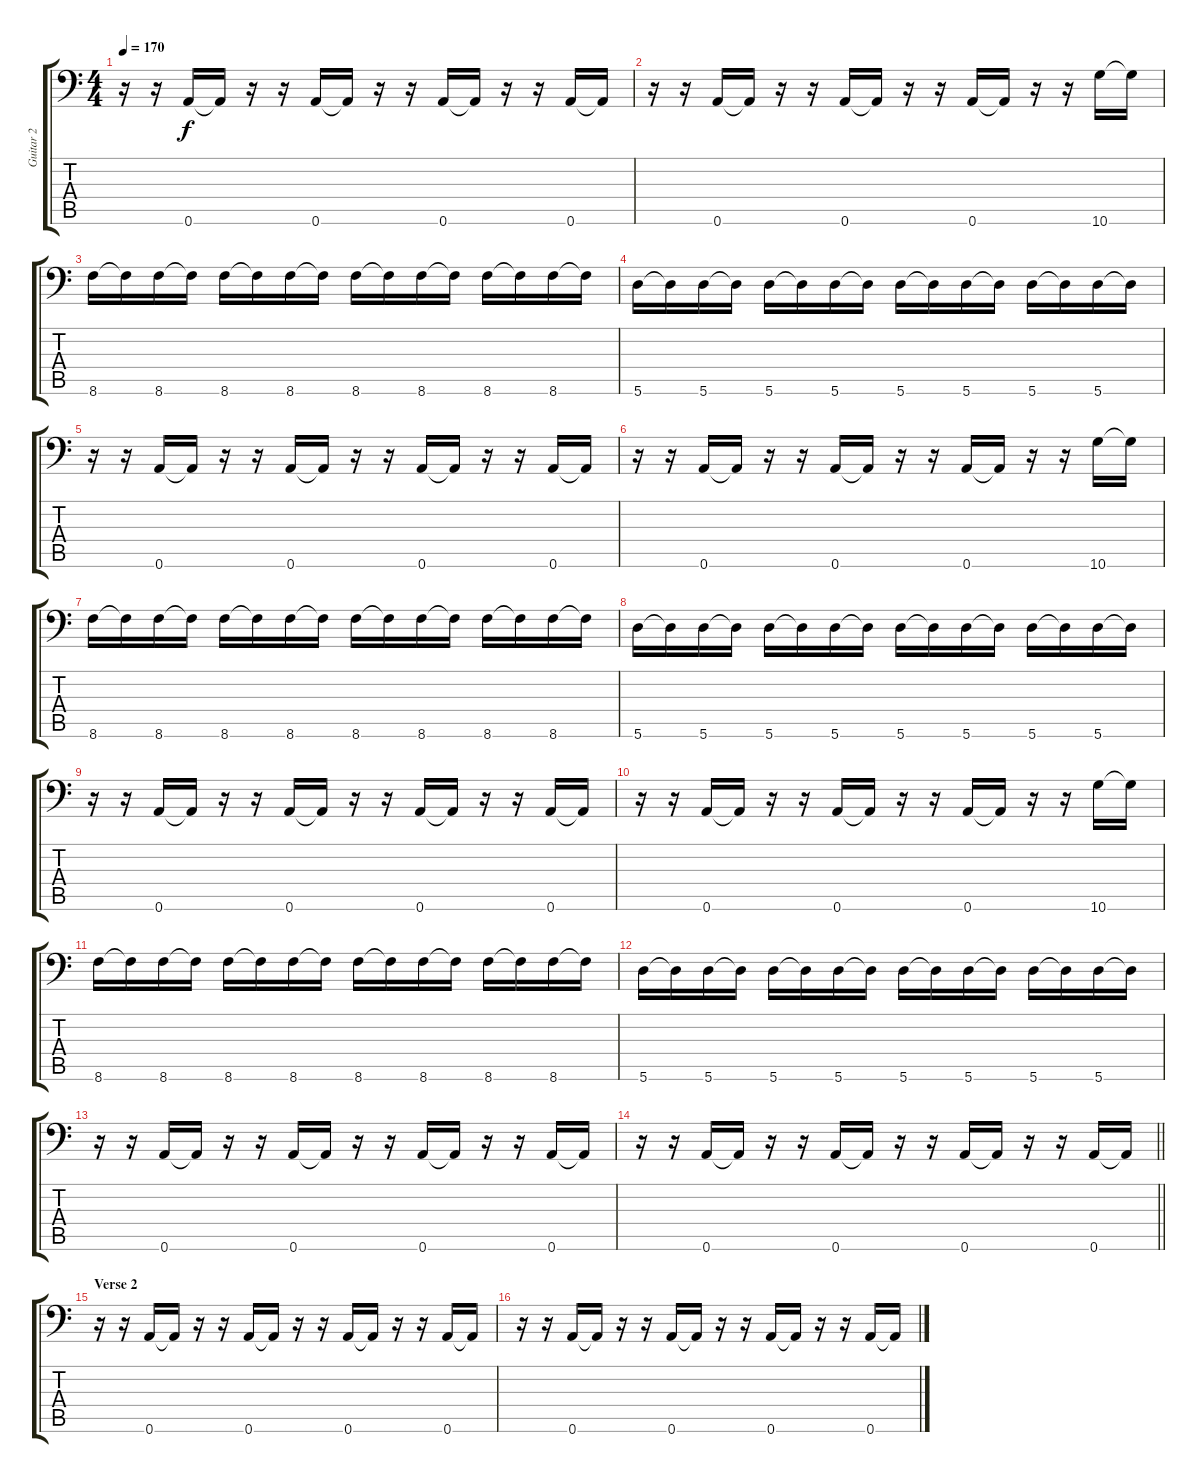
\track ("Guitar 2" "Guitar 2") {instrument distortionguitar}
\staff {score tabs}
\tuning (B3 Gb3 D3 A2 E2 A1) {hide}
\ts (4 4)
\tempo 170
\clef f4
\ks c
r.16{dy f} r.16 0.6.16 0.6{t}.16 r.16 r.16 0.6.16 0.6{t}.16 r.16 r.16 0.6.16 0.6{t}.16 r.16 r.16 0.6.16 0.6{t}.16 |
r.16 r.16 0.6.16 0.6{t}.16 r.16 r.16 0.6.16 0.6{t}.16 r.16 r.16 0.6.16 0.6{t}.16 r.16 r.16 10.6.16 10.6{t}.16 |
8.6.16 8.6{t}.16 8.6.16 8.6{t}.16 8.6.16 8.6{t}.16 8.6.16 8.6{t}.16 8.6.16 8.6{t}.16 8.6.16 8.6{t}.16 8.6.16 8.6{t}.16 8.6.16 8.6{t}.16 |
5.6.16 5.6{t}.16 5.6.16 5.6{t}.16 5.6.16 5.6{t}.16 5.6.16 5.6{t}.16 5.6.16 5.6{t}.16 5.6.16 5.6{t}.16 5.6.16 5.6{t}.16 5.6.16 5.6{t}.16 |
r.16 r.16 0.6.16 0.6{t}.16 r.16 r.16 0.6.16 0.6{t}.16 r.16 r.16 0.6.16 0.6{t}.16 r.16 r.16 0.6.16 0.6{t}.16 |
r.16 r.16 0.6.16 0.6{t}.16 r.16 r.16 0.6.16 0.6{t}.16 r.16 r.16 0.6.16 0.6{t}.16 r.16 r.16 10.6.16 10.6{t}.16 |
8.6.16 8.6{t}.16 8.6.16 8.6{t}.16 8.6.16 8.6{t}.16 8.6.16 8.6{t}.16 8.6.16 8.6{t}.16 8.6.16 8.6{t}.16 8.6.16 8.6{t}.16 8.6.16 8.6{t}.16 |
5.6.16 5.6{t}.16 5.6.16 5.6{t}.16 5.6.16 5.6{t}.16 5.6.16 5.6{t}.16 5.6.16 5.6{t}.16 5.6.16 5.6{t}.16 5.6.16 5.6{t}.16 5.6.16 5.6{t}.16 |
r.16 r.16 0.6.16 0.6{t}.16 r.16 r.16 0.6.16 0.6{t}.16 r.16 r.16 0.6.16 0.6{t}.16 r.16 r.16 0.6.16 0.6{t}.16 |
r.16 r.16 0.6.16 0.6{t}.16 r.16 r.16 0.6.16 0.6{t}.16 r.16 r.16 0.6.16 0.6{t}.16 r.16 r.16 10.6.16 10.6{t}.16 |
8.6.16 8.6{t}.16 8.6.16 8.6{t}.16 8.6.16 8.6{t}.16 8.6.16 8.6{t}.16 8.6.16 8.6{t}.16 8.6.16 8.6{t}.16 8.6.16 8.6{t}.16 8.6.16 8.6{t}.16 |
5.6.16 5.6{t}.16 5.6.16 5.6{t}.16 5.6.16 5.6{t}.16 5.6.16 5.6{t}.16 5.6.16 5.6{t}.16 5.6.16 5.6{t}.16 5.6.16 5.6{t}.16 5.6.16 5.6{t}.16 |
r.16 r.16 0.6.16 0.6{t}.16 r.16 r.16 0.6.16 0.6{t}.16 r.16 r.16 0.6.16 0.6{t}.16 r.16 r.16 0.6.16 0.6{t}.16 |
\barLineRight lightlight
r.16 r.16 0.6.16 0.6{t}.16 r.16 r.16 0.6.16 0.6{t}.16 r.16 r.16 0.6.16 0.6{t}.16 r.16 r.16 0.6.16 0.6{t}.16 |
\section ("" "Verse 2 ")
r.16 r.16 0.6.16 0.6{t}.16 r.16 r.16 0.6.16 0.6{t}.16 r.16 r.16 0.6.16 0.6{t}.16 r.16 r.16 0.6.16 0.6{t}.16 |
r.16 r.16 0.6.16 0.6{t}.16 r.16 r.16 0.6.16 0.6{t}.16 r.16 r.16 0.6.16 0.6{t}.16 r.16 r.16 0.6.16 0.6{t}.16
